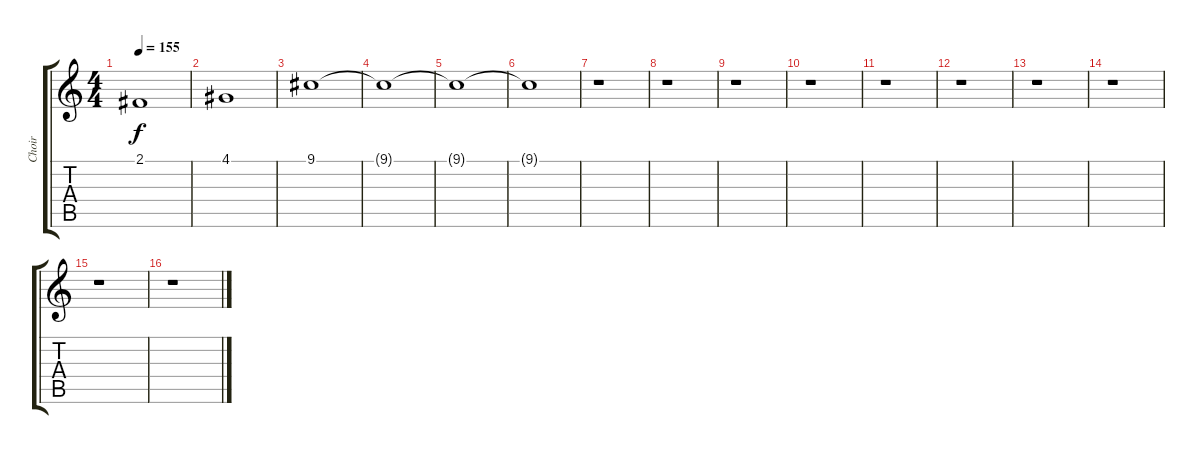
\track ("Choir" "Choir") {instrument choiraahs}
\staff {score tabs}
\tuning (E4 B3 G3 D3 A2 E2) {hide}
\ts (4 4)
\tempo 155
\clef g2
\ks c
2.1.1{dy f} |
4.1.1 |
9.1.1 |
9.1{t}.1{volume 5} |
9.1{t}.1 |
9.1{t}.1 |
r.1 |
r.1 |
r.1 |
r.1 |
r.1 |
r.1 |
r.1 |
r.1 |
r.1 |
r.1
